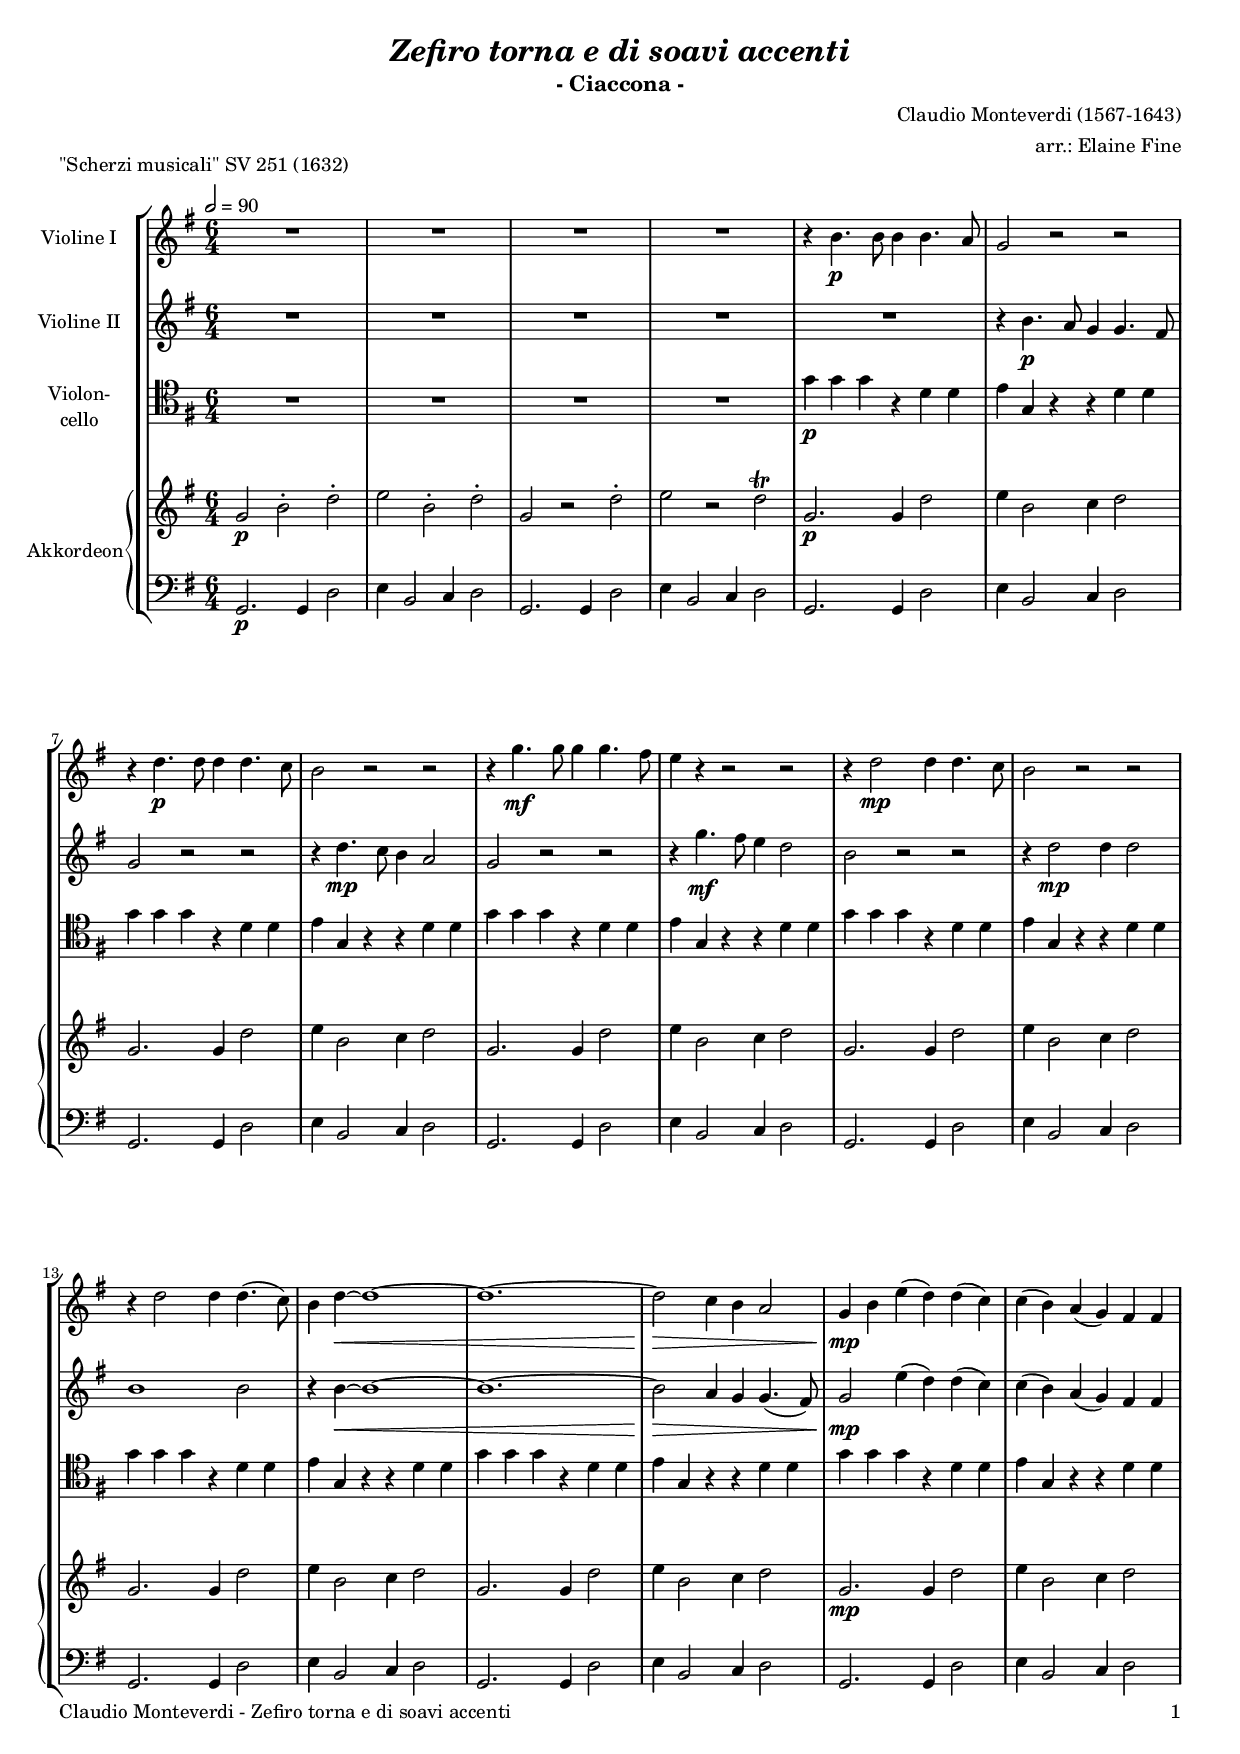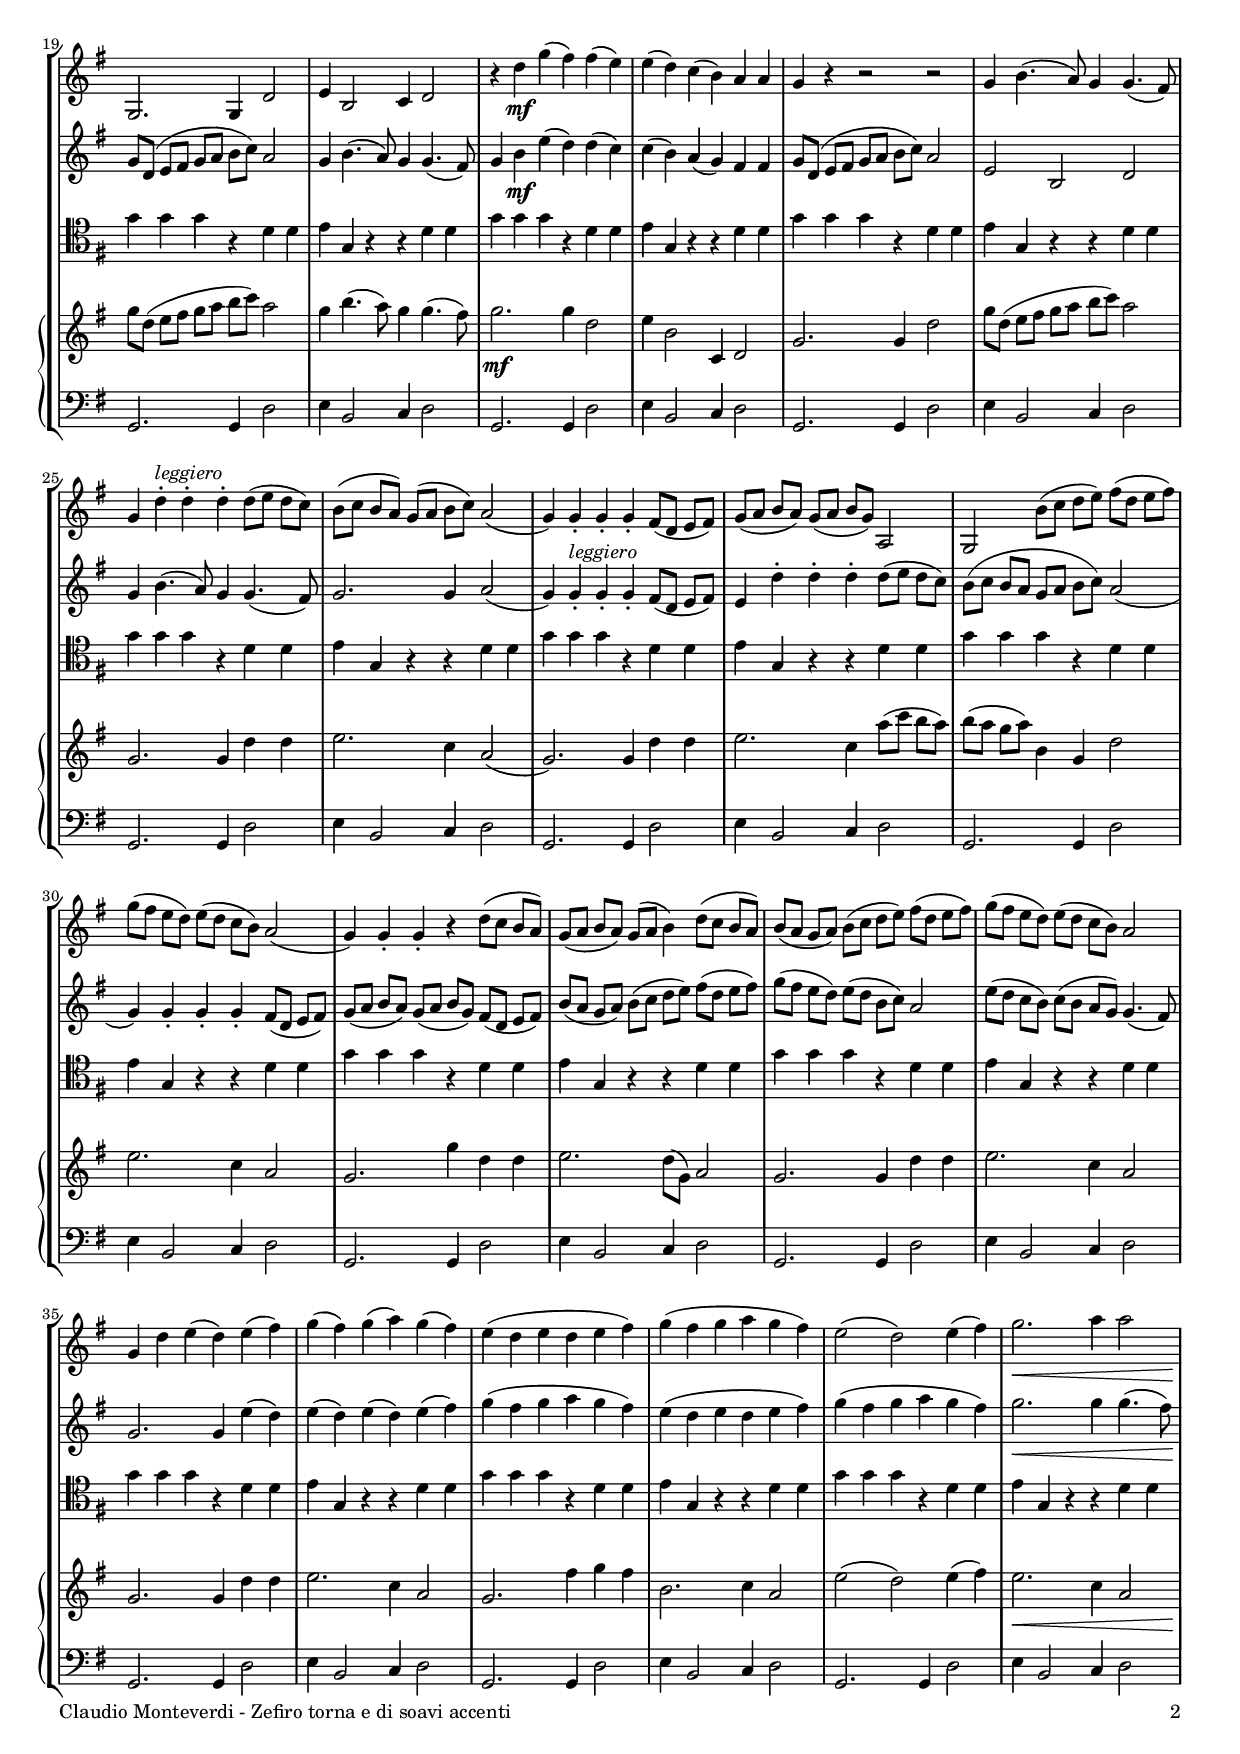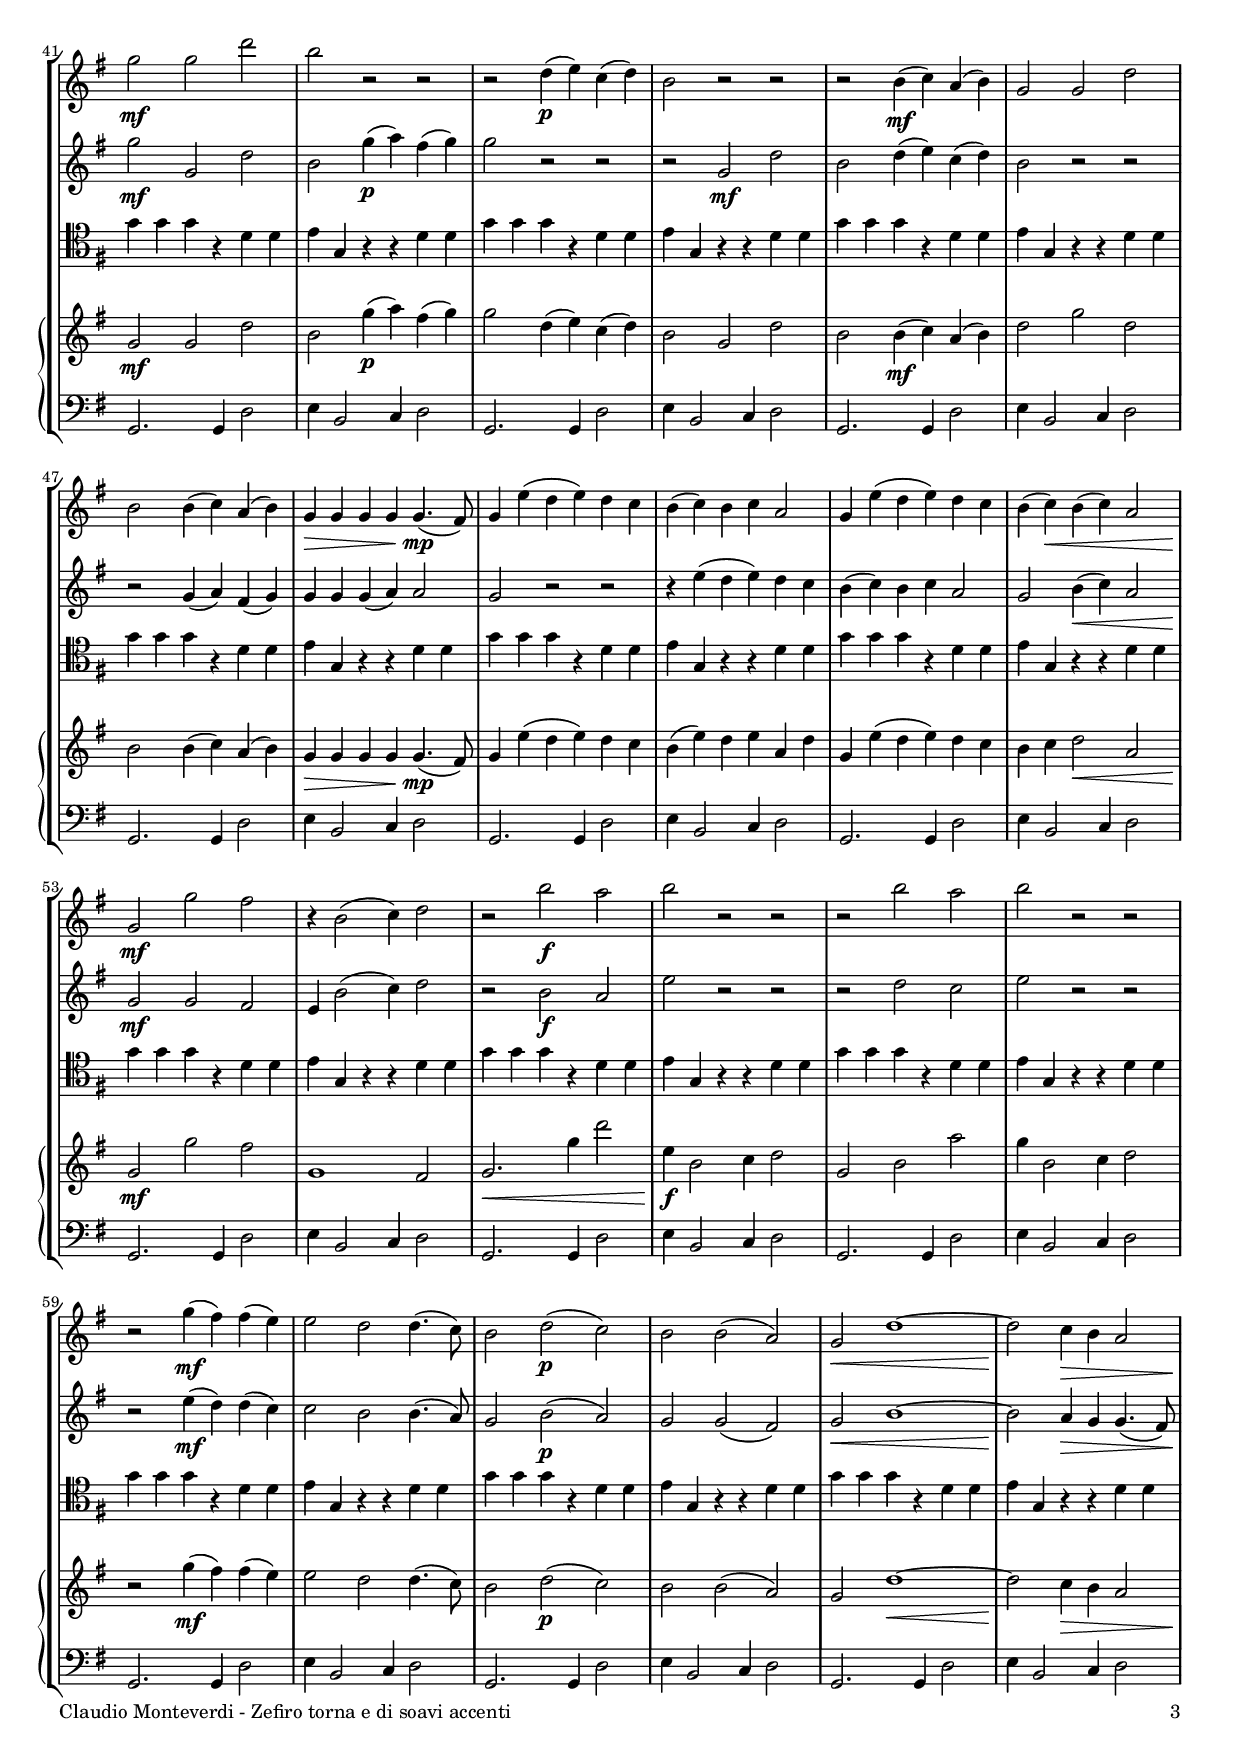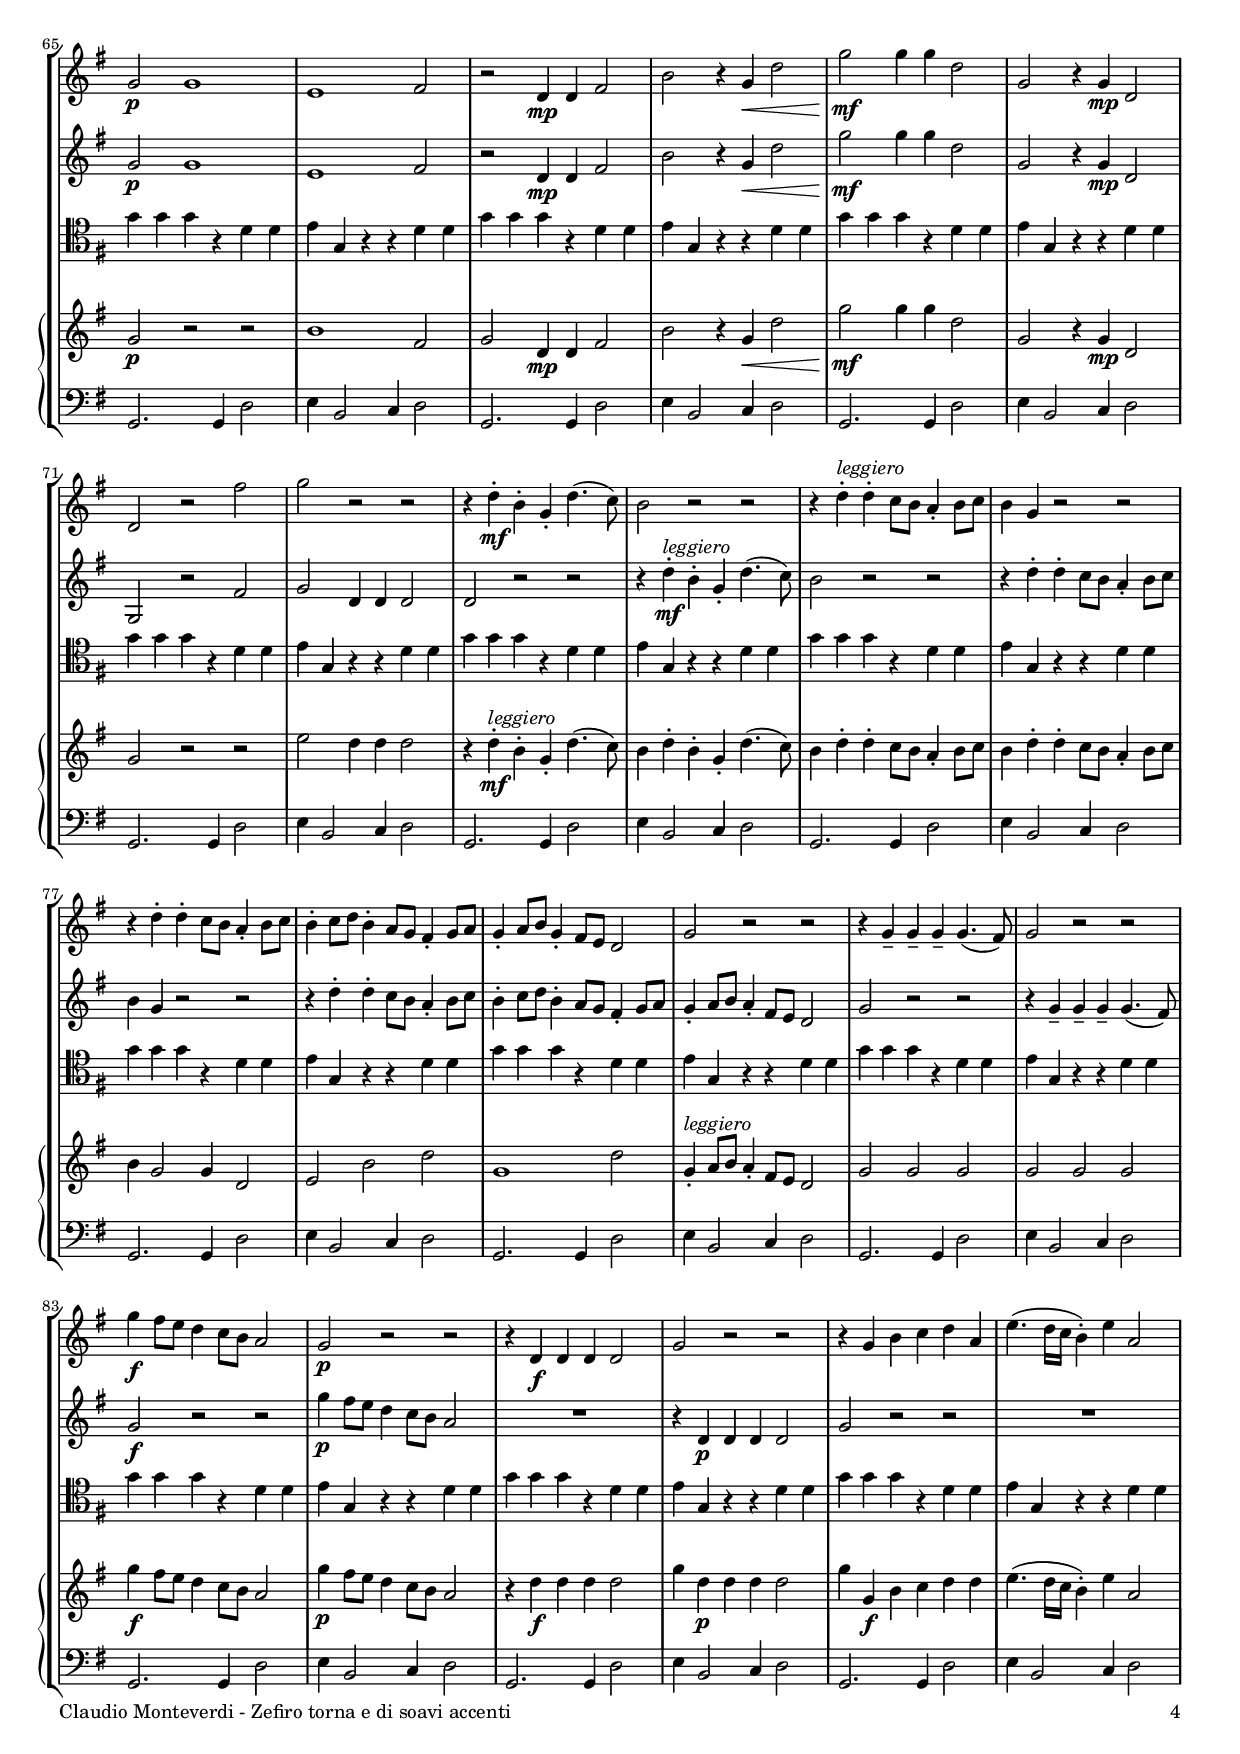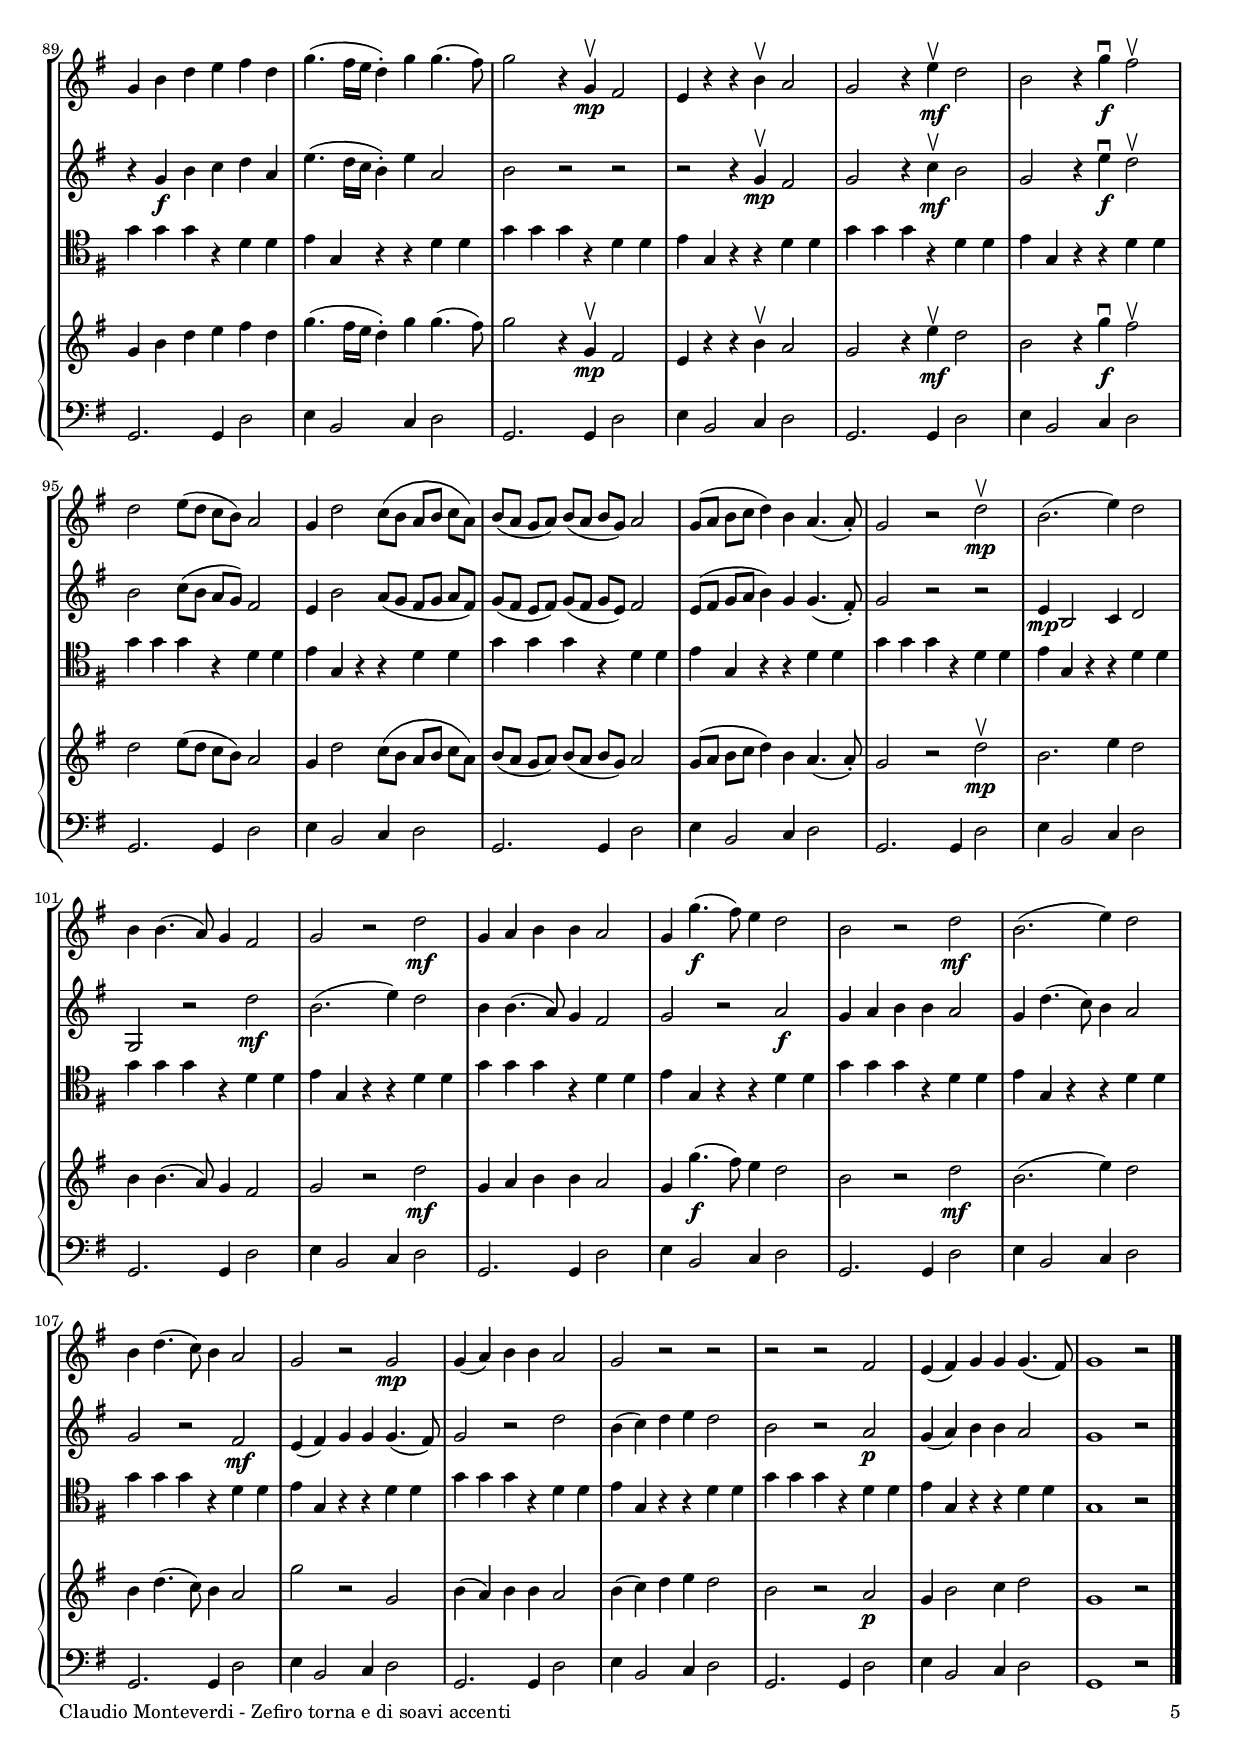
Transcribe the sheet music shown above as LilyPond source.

\version "2.24.4"
\include "deutsch.ly"

#(set-global-staff-size 16.75)

\header {
  title       = \markup \bold \italic "Zefiro torna e di soavi accenti"
  subtitle    = "- Ciaccona -"
  composer    = "Claudio Monteverdi (1567-1643)"
  arranger    = "arr.: Elaine Fine"
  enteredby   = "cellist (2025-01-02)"
  piece       = "\"Scherzi musicali\" SV 251 (1632)"
}

voiceconsts = {
  \key g \major
  \time 6/4
  \numericTimeSignature
  \compressEmptyMeasures
% Set default beaming for all staves
  \set Timing.beamExceptions = #'()
  \set Timing.baseMoment     = #(ly:make-moment 1 4)
  \set Timing.beatStructure  = #'(1 1 1 1 1 1)
  \tempo 2=90
}

mipz = "pizzicato strings"
mivl = "violin"
miba = "cello"
% mikl = "bright acoustic"
% mikl = "church organ"
mikl = "concertina"

legg = \markup \italic "leggiero"

va = \relative c'' {
  \voiceconsts

  R1.*4
  r4 h4.\p h8 h4 h4. a8
  g2 r r
  r4 d'4.\p d8 d4 d4. c8
  h2 r r

  r4 g'4.\mf g8 g4 g4. fis8
  e4 r r2 r
  r4 d2\mp d4 d4. c8
  h2 r r
  r4 d2 d4 d4.( c8)

  h4 d~\< d1~
  d1.~
  d2\!\> c4 h a2
  g4\!\mp h e( d) d( c)
  c( h) a( g) fis fis
  g,2. g4 d'2
  e4 h2 c4 d2

  r4 d'\mf g( fis) fis( e)
  e( d) c( h) a a
  g r r2 r
  g4 h4.( a8) g4 g4.( fis8)
  g4 d'-.^\legg d-. d-. d8( e d c)

  h( c h a) g( a h c) a2(
  g4) g-. g-. g-. fis8( d e fis)
  g( a h a) g( a h g) a,2
  g h'8( c d e) fis( d e fis)

  g( fis e d) e( d c h) a2(
  g4) g-. g-. r d'8( c h a)
  g( a h a) g( a h4) d8( c h a)

  h( a g a) h( c d e) fis( d e fis)
  g( fis e d) e( d c h) a2
  g4 d' e( d) e( fis)
  g( fis) g( a) g( fis)

  e( d e d e fis)
  g( fis g a g fis)
  e2( d) e4( fis)
  g2.\< a4 a2
  g\!\mf g d'
  h r r

  r d,4(\p e) c( d)
  h2 r r
  r h4(\mf c) a( h)
  g2 g d'
  h h4( c) a( h)

  g\> g g g g4.(\!\mp fis8)
  g4 e'( d e) d c
  h( c) h c a2
  g4 e'( d e) d c

  h( c)\< h( c) a2
  g\!\mf g' fis
  r4 h,2( c4) d2
  r h'\f a
  h r r

  r h a
  h r r
  r g4(\mf fis) fis( e)
  e2 d d4.( c8)
  h2 d(\p c)

  h h( a)
  g\< d'1~
  d2\! c4\> h a2
  g\!\p g1
  e fis2
  r d4\mp d fis2

  h r4 g\< d'2
  g\!\mf g4 g d2
  g, r4 g\mp d2
  d r fis'
  g r r

  r4 d-.\mf h-. g-. d'4.( c8)
  h2 r r
  r4 d-.^\legg d-. c8 h a4-. h8 c
  h4 g r2 r

  r4 d'-. d-. c8 h a4-. h8 c
  h4-. c8 d h4-. a8 g fis4-. g8 a
  g4-. a8 h g4-. fis8 e d2
  g r r

  r4 g-- g-- g-- g4.( fis8)
  g2 r r
  g'4\f fis8 e d4 c8 h a2
  g\p r r

  r4 d\f d d d2
  g r r
  r4 g h c d a
  e'4.( d16 c h4)-. e a,2
  g4 h d e fis d

  g4.( fis16 e d4)-. g g4.( fis8)
  g2 r4 g,\upbow\mp fis2
  e4 r r h'\upbow a2
  g r4 e'\upbow\mf d2
  h r4 g'\downbow\f fis2\upbow

  d e8( d c h) a2
  g4 d'2 c8( h a h c a)
  h( a g a) h( a h g) a2
  g8( a h c d4) h a4.( a8)-.

  g2 r d'\upbow\mp
  h2.( e4) d2
  h4 h4.( a8) g4 fis2
  g r d'\mf
  g,4 a h h a2

  g4 g'4.(\f fis8) e4 d2
  h r d\mf
  h2.( e4) d2
  h4 d4.( c8) h4 a2
  g r g\mp

  g4( a) h h a2
  g r r
  r r fis
  e4( fis) g g g4.( fis8)
  g1 r2 \bar "|."
}

vb = \relative c'' {
  \voiceconsts

  R1.*5
  r4 h4.\p a8 g4 g4. fis8
  g2 r r
  r4 d'4.\mp c8 h4 a2

  g r r
  r4 g'4.\mf fis8 e4 d2
  h r r
  r4 d2\mp d4 d2
  h1 h2

  r4 h~\< h1~
  h1.~
  h2\!\> a4 g g4.( fis8)
  g2\mp e'4( d) d( c)
  c( h) a( g) fis fis

  g8 d( e fis g a h c) a2
  g4 h4.( a8) g4 g4.( fis8)
  g4 h\mf e( d) d( c)
  c( h) a( g) fis fis

  g8 d( e fis g a h c) a2
  e h d
  g4 h4.( a8) g4 g4.( fis8)
  g2. g4 a2(

  g4) g-.^\legg g-. g-. fis8( d e fis)
  e4 d'-. d-. d-. d8( e d c)
  h( c h a g a h c) a2(
  g4) g-. g-. g-. fis8( d e fis)

  g( a h a) g( a h g) fis( d e fis)
  h( a g a) h( c d e) fis( d e fis)
  g( fis e d) e( d h c) a2

  e'8( d c h) c( h a g) g4.( fis8)
  g2. g4 e'( d)
  e( d) e( d) e( fis)
  g( fis g a g fis)

  e( d e d e fis)
  g( fis g a g fis)
  g2.\< g4 g4.( fis8)
  g2\!\mf g, d'
  h g'4(\p a) fis( g)

  g2 r r
  r g,\mf d'
  h d4( e) c( d)
  h2 r r
  r g4( a) fis( g)

  g g g( a) a2
  g r r
  r4 e'( d e) d c
  h( c) h c a2
  g h4(\< c) a2

  g\!\mf g fis
  e4 h'2( c4) d2
  r h\f a
  e' r r
  r d c
  e r r

  r e4(\mf d) d( c)
  c2 h h4.( a8)
  g2 h(\p a)
  g g( fis)
  g\< h1~
  h2\! a4\> g g4.( fis8)

  g2\!\p g1
  e fis2
  r d4\mp d fis2
  h r4 g\< d'2
  g\!\mf g4 g d2
  g, r4 g\mp d2

  g, r fis'
  g d4 d d2
  d r r
  r4 d'-.^\legg\mf h-. g-. d'4.( c8)
  h2 r r
  r4 d-. d-. c8 h a4-. h8 c

  h4 g r2 r
  r4 d'-. d-. c8 h a4-. h8 c
  h4-. c8 d h4-. a8 g fis4-. g8 a
  g4-. a8 h a4-. fis8 e d2
  g r r

  r4 g-- g-- g-- g4.( fis8)
  g2\f r r
  g'4\p fis8 e d4 c8 h a2
  R1.
  r4 d,\p d d d2
  g r r

  R1.
  r4 g\f h c d a
  e'4.( d16 c h4)-. e a,2
  h r r
  r r4 g\upbow\mp fis2
  g r4 c\upbow\mf h2

  g r4 e'\downbow\f d2\upbow
  h c8( h a g) fis2
  e4 h'2 a8( g fis g a fis)
  g( fis e fis) g( fis g e) fis2

  e8( fis g a h4) g g4.( fis8)-.
  g2 r r
  e4\mp h2 c4 d2
  g, r d''\mf
  h2.( e4) d2

  h4 h4.( a8) g4 fis2
  g r a\f
  g4 a h h a2
  g4 d'4.( c8) h4 a2
  g r fis\mf

  e4( fis) g g g4.( fis8)
  g2 r d'
  h4( c) d e d2
  h r a\p
  g4( a) h h a2
  g1 r2 \bar "|."
}

vc = \relative c'' {
  \voiceconsts
  \clef "tenor"
  
  R1.*4
  g4\p g g r d d
  e g, r r d' d
  \repeat unfold 53 {
    g g g r d d
    e g, r r d' d
  }
  g,1 r2 \bar "|."
}

vd = \relative c'' {
  \voiceconsts

  g2\p h-. d-.
  e h-. d-.
  g, r d'-.
  e r d\trill
  g,2.\p g4 d'2
  \repeat unfold 5 {
    e4 h2 c4 d2
    g,2. g4 d'2
  }
  e4 h2 c4 d2
  g,2.\mp g4 d'2
  e4 h2 c4 d2

  g8 d( e fis g a h c) a2
  g4 h4.( a8) g4 g4.( fis8)
  g2.\mf g4 d2
  e4 h2 c,4 d2
  g2. g4 d'2
  g8 d( e fis g a h c) a2

  g,2. g4 d' d
  e2. c4 a2(
  g2.) g4 d' d
  e2. c4 a'8( c h a)
  h( a g a) h,4 g d'2
  e2. c4 a2

  g2. g'4 d d
  e2. d8( g,) a2
  g2. g4 d' d
  e2. c4 a2
  g2. g4 d' d

  e2. c4 a2

  g2. fis'4 g fis
  h,2. c4 a2
  e'( d) e4( fis)
  e2.\< c4 a2
  g\!\mf g d'
  h g'4(\p a) fis( g)

  g2 d4( e) c( d)
  h2 g d'
  h h4(\mf c) a( h)
  d2 g d
  h h4( c) a( h)
  g\> g g g g4.(\!\mp fis8)

  g4 e'( d e) d c
  h( e) d e a, d
  g, e'( d e) d c
  h c d2\< a
  g\!\mf g' fis
  g,1 fis2

  g2.\< g'4 d'2
  e,4\!\f h2 c4 d2
  g, h a'
  g4 h,2 c4 d2
  r g4(\mf fis) fis( e)
  e2 d d4.( c8)

  h2 d(\p c)
  h h( a)
  g d'1~\<
  d2\! c4\> h a2
  g\!\p r r
  h1 fis2

  g d4\mp d fis2
  h r4 g\< d'2
  g\!\mf g4 g d2
  g, r4 g\mp d2
  g r r
  e' d4 d d2

  r4 d-.^\legg\mf h-. g-. d'4.( c8)
  h4 d-. h-. g-. d'4.( c8)
  h4 d-. d-. c8 h a4-. h8 c
  h4 d-. d-. c8 h a4-. h8 c
  h4 g2 g4 d2
  e h' d

  g,1 d'2
  g,4-.^\legg a8 h a4-. fis8 e d2
  g g g
  g g g
  g'4\f fis8 e d4 c8 h a2
  g'4\p fis8 e d4 c8 h a2

  r4 d\f d d d2
  g4 d\p d d d2
  g4 g,\f h c d d
  e4.( d16 c h4)-. e a,2
  g4 h d e fis d
  g4.( fis16 e d4)-. g g4.( fis8)

  g2 r4 g,\upbow\mp fis2
  e4 r r h'\upbow a2
  g r4 e'\upbow\mf d2
  h r4 g'\downbow\f fis2\upbow
  d e8( d c h) a2
  g4 d'2 c8( h a h c a)

  h( a g a) h( a h g) a2
  g8( a h c d4) h a4.( a8)-.
  g2 r d'\upbow\mp
  h2. e4 d2
  h4 h4.( a8) g4 fis2

  g r d'\mf
  g,4 a h h a2
  g4 g'4.(\f fis8) e4 d2
  h r d\mf
  h2.( e4) d2
  h4 d4.( c8) h4 a2

  g' r g,
  h4( a) h h a2
  h4( c) d e d2
  h r a\p
  g4 h2 c4 d2
  g,1 r2 \bar "|."
}

ve = \relative c {
  \voiceconsts
  \clef "bass"

  g2.\p g4 d'2
  e4 h2 c4 d2
  \repeat unfold 55 {
    g,2. g4 d'2
    e4 h2 c4 d2
  }
  g,1 r2 \bar "|."
}


music = \new StaffGroup <<
  \new Staff {
    \set Staff.midiInstrument = \mivl
    \set Staff.instrumentName = \markup \center-column { "Violine I" }
    \transpose g g { \va }
  }

  \new Staff {
    \set Staff.midiInstrument = \mivl
    \set Staff.instrumentName = \markup \center-column { "Violine II" }
    \transpose g g { \vb }
  }

  \new Staff {
    \set Staff.midiInstrument = \miba
    \set Staff.instrumentName = \markup \center-column { "Violon-" "cello" }
    \transpose g g { \vc }
  }

  \new PianoStaff <<
    \set PianoStaff.midiInstrument = \mikl
    \set PianoStaff.instrumentName = \markup \center-column { "Akkordeon" }
    <<
      \new Staff {
	\transpose g g { \vd }
      }

      %    \new Dynamics \vdy
      
      \new Staff {
	\transpose g g { \ve }
      }
    >>  
  >>
>>

\book {
  \paper {
    print-page-number = ##t
    print-first-page-number = ##t
    ragged-last-bottom = ##f
    oddHeaderMarkup = \markup \null
    evenHeaderMarkup = \markup \null
    oddFooterMarkup = \markup {
      \fill-line {
        \if \should-print-page-number
        "Claudio Monteverdi - Zefiro torna e di soavi accenti" \fromproperty #'page:page-number-string
      }
    }
    evenFooterMarkup = \oddFooterMarkup
  } \score {
    \music
    \layout {}
  }

  \score {
    \unfoldRepeats \music

    \midi {
      \context {
        \Score
      }
    }
  }
}
